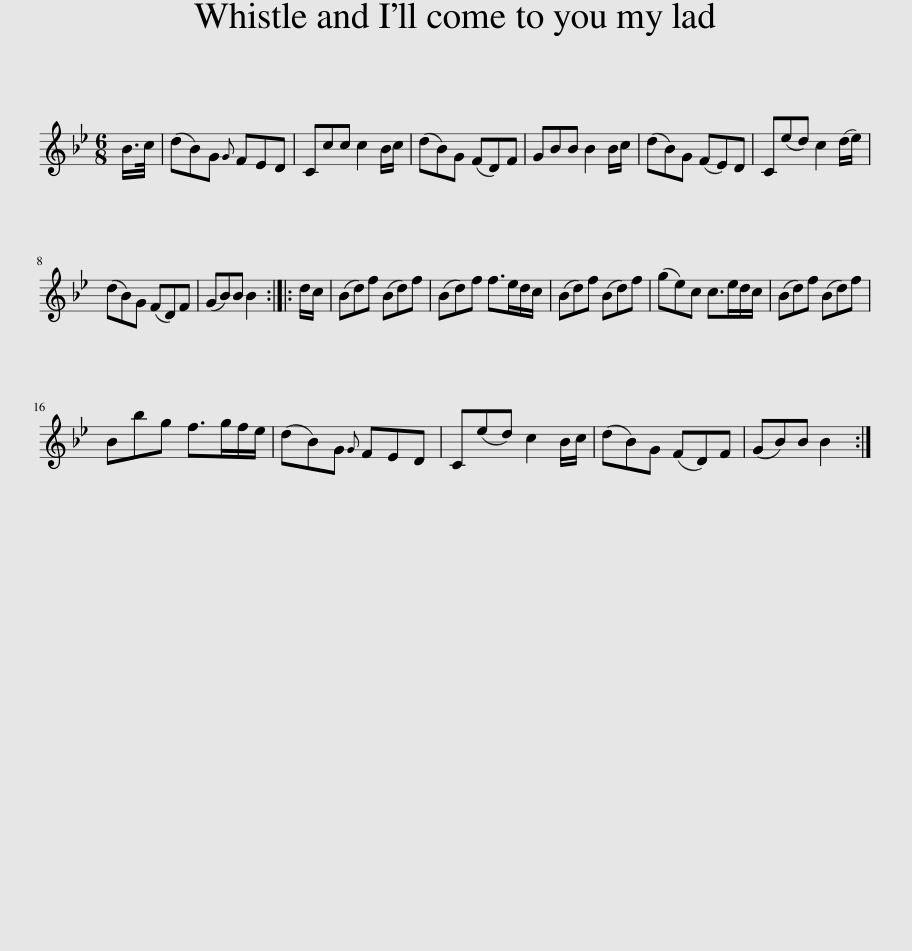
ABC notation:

X:1
L:1/8
M:6/8
I:linebreak $
K:Bb
V:1 treble
V:1
 B/>c/ | (dB)G{G} FED | Ccc c2 B/c/ | (dB)G (FD)F | GBB B2 B/c/ | %5
 (dB)G (FE)D | C(ed) c2 (d/e/) |$ (dB)G (FD)F | (GB)B B2 :: d/c/ | %10
 (Bd)f (Bd)f | (Bd)f f>ed/c/ | (Bd)f (Bd)f | (ge)c c>ed/c/ | (Bd)f (Bd)f |$ %15
 Bbg f>gf/e/ | (dB)G{G} FED | C(ed) c2 B/c/ | (dB)G (FD)F | (GB)B B2 :| %20
